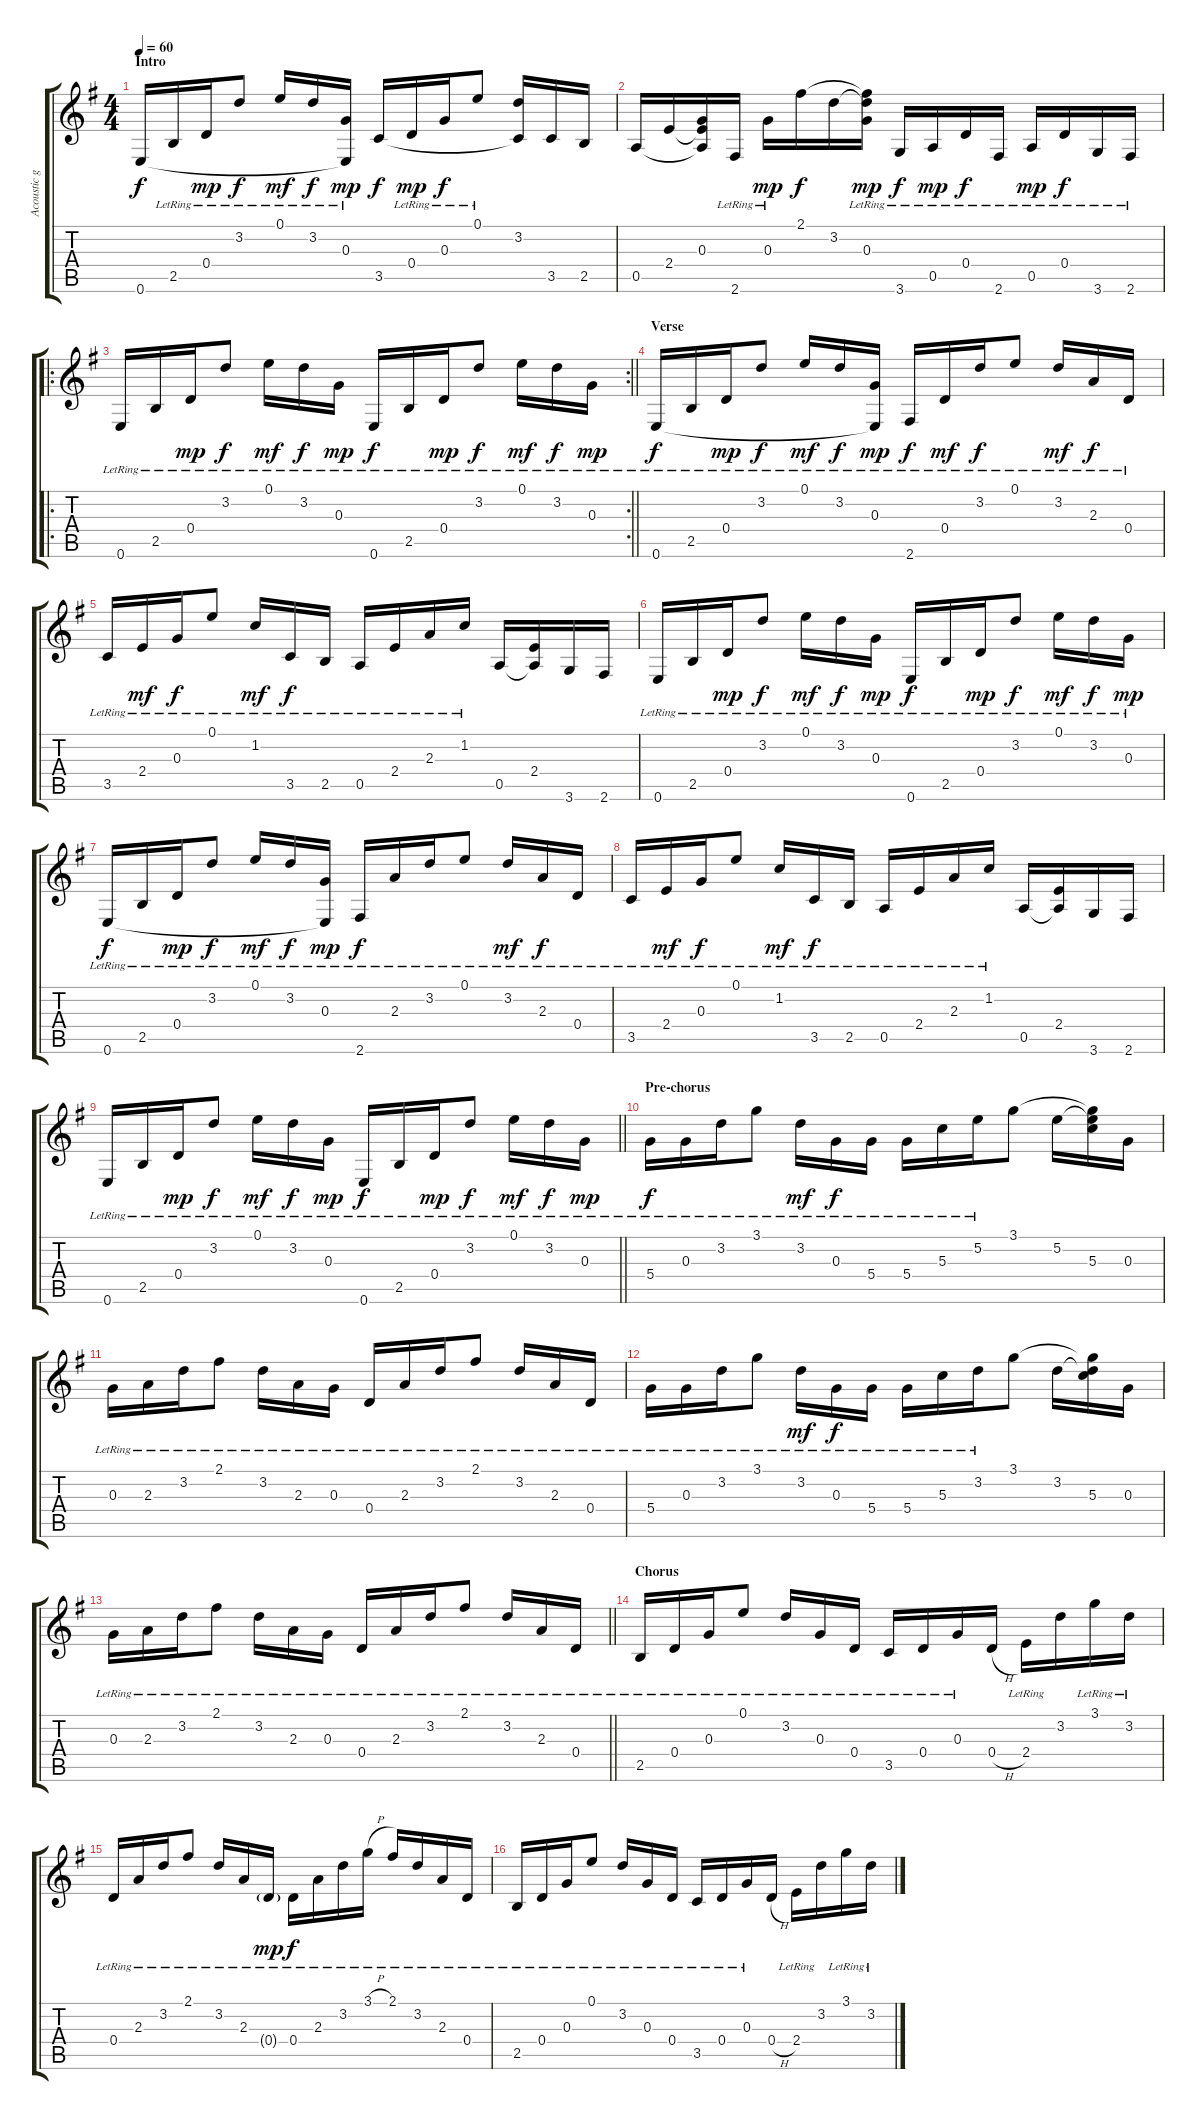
\track ("Acoustic gtr." "Acoustic g") {instrument acousticguitarsteel}
\staff {score tabs}
\tuning (E4 B3 G3 D3 A2 E2) {hide}
\ts (4 4)
\section ("" "Intro")
\tempo 60
\clef g2
\ks eminor
0.6.16{dy f instrument acousticguitarsteel} 2.5{lr}.16 0.4{lr}.16{dy mp} 3.2{lr}.8{dy f} 0.1{lr}.16{dy mf} 3.2{lr}.16{dy f} (0.3{lr} 0.6{t}).16{dy mp} 3.5.16{dy f} 0.4{lr}.16{dy mp} 0.3{lr}.16{dy f} 0.1{lr}.8 (3.2 3.5{t}).16 3.5.16 2.5.16 |
0.5.16 2.4.16 (0.3 2.4{t} 0.5{t}).16 2.6{lr}.16 0.3{lr}.16{dy mp} 2.1.16{dy f} 3.2.16 (2.1{t} 3.2{t} 0.3{lr}).16{dy mp} 3.6{lr}.16{dy f} 0.5{lr}.16{dy mp} 0.4{lr}.16{dy f} 2.6{lr}.16 0.5{lr}.16{dy mp} 0.4{lr}.16{dy f} 3.6{lr}.16 2.6{lr}.16 |
\ro
\rc 2
\barLineRight lightlight
0.6{lr}.16 2.5{lr}.16 0.4{lr}.16{dy mp} 3.2{lr}.8{dy f} 0.1{lr}.16{dy mf} 3.2{lr}.16{dy f} 0.3{lr}.16{dy mp} 0.6{lr}.16{dy f} 2.5{lr}.16 0.4{lr}.16{dy mp} 3.2{lr}.8{dy f} 0.1{lr}.16{dy mf} 3.2{lr}.16{dy f} 0.3{lr}.16{dy mp} |
\section ("" "Verse")
0.6{lr}.16{dy f} 2.5{lr}.16 0.4{lr}.16{dy mp} 3.2{lr}.8{dy f} 0.1{lr}.16{dy mf} 3.2{lr}.16{dy f} (0.3{lr} 0.6{t}).16{dy mp} 2.6{lr}.16{dy f} 0.4{lr}.16{dy mf} 3.2{lr}.16{dy f} 0.1{lr}.8 3.2{lr}.16{dy mf} 2.3{lr}.16{dy f} 0.4{lr}.16 |
3.5{lr}.16 2.4{lr}.16{dy mf} 0.3{lr}.16{dy f} 0.1{lr}.8 1.2{lr}.16{dy mf} 3.5{lr}.16{dy f} 2.5{lr}.16 0.5{lr}.16 2.4{lr}.16 2.3{lr}.16 1.2{lr}.16 0.5.16 (2.4 0.5{t}).16 3.6.16 2.6.16 |
0.6{lr}.16 2.5{lr}.16 0.4{lr}.16{dy mp} 3.2{lr}.8{dy f} 0.1{lr}.16{dy mf} 3.2{lr}.16{dy f} 0.3{lr}.16{dy mp} 0.6{lr}.16{dy f} 2.5{lr}.16 0.4{lr}.16{dy mp} 3.2{lr}.8{dy f} 0.1{lr}.16{dy mf} 3.2{lr}.16{dy f} 0.3{lr}.16{dy mp} |
0.6{lr}.16{dy f} 2.5{lr}.16 0.4{lr}.16{dy mp} 3.2{lr}.8{dy f} 0.1{lr}.16{dy mf} 3.2{lr}.16{dy f} (0.3{lr} 0.6{t}).16{dy mp} 2.6{lr}.16{dy f} 2.3{lr}.16 3.2{lr}.16 0.1{lr}.8 3.2{lr}.16{dy mf} 2.3{lr}.16{dy f} 0.4{lr}.16 |
3.5{lr}.16 2.4{lr}.16{dy mf} 0.3{lr}.16{dy f} 0.1{lr}.8 1.2{lr}.16{dy mf} 3.5{lr}.16{dy f} 2.5{lr}.16 0.5{lr}.16 2.4{lr}.16 2.3{lr}.16 1.2{lr}.16 0.5.16 (2.4 0.5{t}).16 3.6.16 2.6.16 |
\barLineRight lightlight
0.6{lr}.16 2.5{lr}.16 0.4{lr}.16{dy mp} 3.2{lr}.8{dy f} 0.1{lr}.16{dy mf} 3.2{lr}.16{dy f} 0.3{lr}.16{dy mp} 0.6{lr}.16{dy f} 2.5{lr}.16 0.4{lr}.16{dy mp} 3.2{lr}.8{dy f} 0.1{lr}.16{dy mf} 3.2{lr}.16{dy f} 0.3{lr}.16{dy mp} |
\section ("" "Pre-chorus")
5.4{lr}.16{dy f} 0.3{lr}.16 3.2{lr}.16 3.1{lr}.8 3.2{lr}.16{dy mf} 0.3{lr}.16{dy f} 5.4{lr}.16 5.4{lr}.16 5.3{lr}.16 5.2{lr}.16 3.1.8 5.2.16 (3.1{t} 5.2{t} 5.3).16 0.3.16 |
0.3{lr}.16 2.3{lr}.16 3.2{lr}.16 2.1{lr}.8 3.2{lr}.16 2.3{lr}.16 0.3{lr}.16 0.4{lr}.16 2.3{lr}.16 3.2{lr}.16 2.1{lr}.8 3.2{lr}.16 2.3{lr}.16 0.4{lr}.16 |
5.4{lr}.16 0.3{lr}.16 3.2{lr}.16 3.1{lr}.8 3.2{lr}.16{dy mf} 0.3{lr}.16{dy f} 5.4{lr}.16 5.4{lr}.16 5.3{lr}.16 3.2{lr}.16 3.1.8 3.2.16 (3.1{t} 3.2{t} 5.3).16 0.3.16 |
\barLineRight lightlight
0.3{lr}.16 2.3{lr}.16 3.2{lr}.16 2.1{lr}.8 3.2{lr}.16 2.3{lr}.16 0.3{lr}.16 0.4{lr}.16 2.3{lr}.16 3.2{lr}.16 2.1{lr}.8 3.2{lr}.16 2.3{lr}.16 0.4{lr}.16 |
\section ("" "Chorus")
2.5{lr}.16 0.4{lr}.16 0.3{lr}.16 0.1{lr}.8 3.2{lr}.16 0.3{lr}.16 0.4{lr}.16 3.5{lr}.16 0.4{lr}.16 0.3{lr}.16 0.4{h}.16 2.4{lr}.16 3.2.16 3.1{lr}.16 3.2{lr}.16 |
0.4{lr}.16 2.3{lr}.16 3.2{lr}.16 2.1{lr}.8 3.2{lr}.16 2.3{lr}.16 0.4{g lr}.16{dy mp} 0.4{lr}.16{dy f} 2.3{lr}.16 3.2{lr}.16 3.1{h lr}.16 2.1{lr}.16 3.2{lr}.16 2.3{lr}.16 0.4{lr}.16 |
2.5{lr}.16 0.4{lr}.16 0.3{lr}.16 0.1{lr}.8 3.2{lr}.16 0.3{lr}.16 0.4{lr}.16 3.5{lr}.16 0.4{lr}.16 0.3{lr}.16 0.4{h}.16 2.4{lr}.16 3.2.16 3.1{lr}.16 3.2{lr}.16
